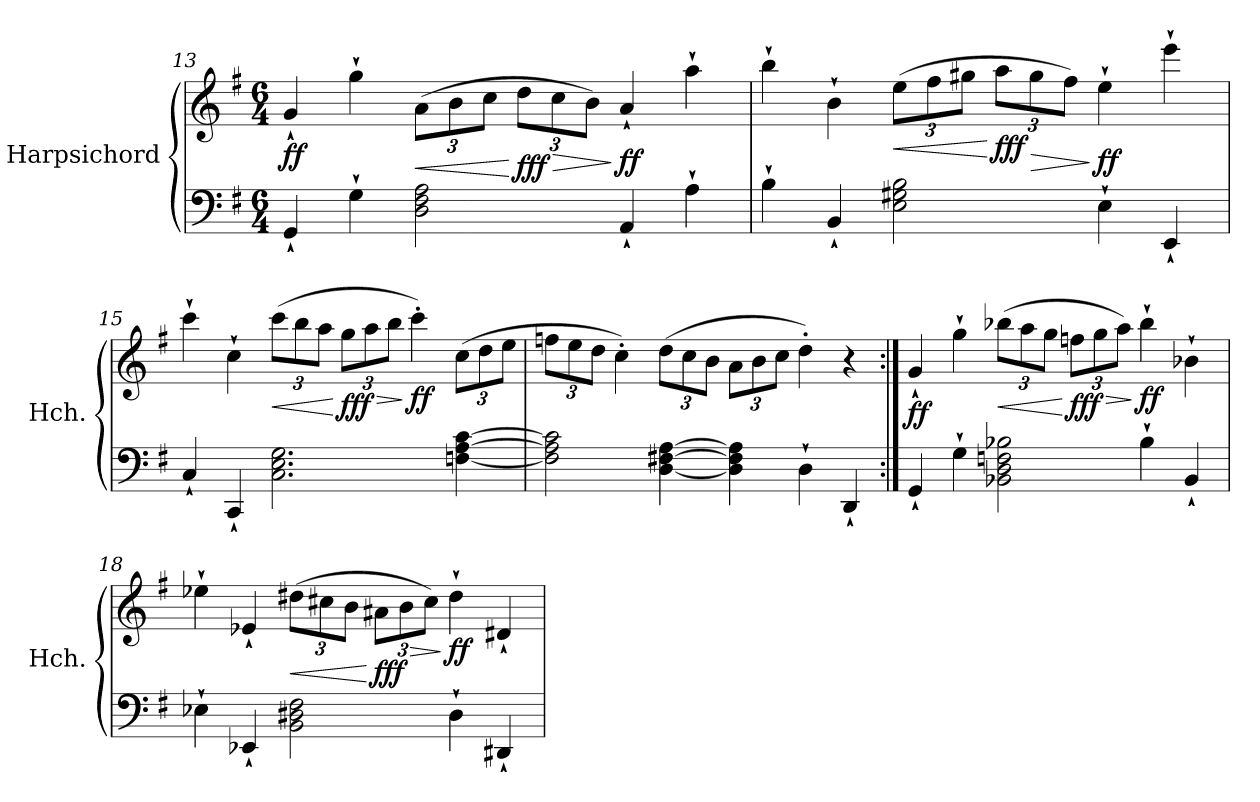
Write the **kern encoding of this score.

**kern	**kern	**dynam
*part1	*part1	*part1
*staff2	*staff1	*staff1/2
*I"Harpsichord	*	*
*I'Hch.	*	*
!!LO:LB:g=z
*clefF4	*clefG2	*
*k[f#]	*k[f#]	*
*M6/4	*M6/4	*
=13	=13	=13
!	!	!LO:DY:b
4GG`/	4g`/	ff
4G`\	4gg`\	.
*	*Xbrackettup	*
!	!	!LO:HP:b
2D\ 2F#\ 2A\	(>12a\L	<
.	12b\	.
.	12cc\J	.
!	!	!LO:HP:n=1:b
!	!	!LO:DY:n=1:b
.	12dd\L	[ > fff
.	12cc\	.
.	12b\J)	.
!	!	!LO:DY:n=2:b
4AA`/	4a`/	] ff
4A`\	4aa`\	.
=14	=14	=14
4B`\	4bb`\	.
4BB`/	4b`\	.
!	!	!LO:HP:b
2E\ 2G#X\ 2B\	(>12ee\L	<
.	12ff#\	.
.	12gg#X\J	.
!	!	!LO:HP:n=1:b
!	!	!LO:DY:n=1:b
.	12aa\L	[ > fff
.	12gg#\	.
.	12ff#\J)	.
!	!	!LO:DY:n=2:b
4E`\	4ee`\	] ff
4EE`/	4eee`\	.
=15	=15	=15
4C`/	4ccc`\	.
4CC`/	4cc`\	.
!	!	!LO:HP:b
2.C\ 2.E\ 2.G\	(>12ccc\L	<
.	12bb\	.
.	12aa\J	.
!	!	!LO:HP:n=1:b
!	!	!LO:DY:n=1:b
.	12gg\L	[ > fff
.	12aa\	.
.	12bb\J	.
!	!	!LO:DY:n=2:b
.	4ccc'\)	] ff
[4Fn\ [4A\ [4c\	(>12cc\L	.
.	12dd\	.
.	12ee\J	.
!!LO:LB:g=z
=16	=16	=16
2F\] 2A\] 2c\]	12ffn\L	.
.	12ee\	.
.	12dd\J	.
.	4cc'\)	.
[4D\ [4F#X\ [4A\	(>12dd\L	.
.	12cc\	.
.	12b\J	.
4D\] 4F#\] 4A\]	12a\L	.
.	12b\	.
.	12cc\J	.
4D`\	4dd'\)	.
4DD`/	4r	.
=17:|!	=17:|!	=17:|!
!	!	!LO:DY:b
4GG`/	4g`/	ff
4G`\	4gg`\	.
!	!	!LO:HP:b
2BB-X\ 2D\ 2Fn\ 2B-X\	(>12bb-X\L	<
.	12aa\	.
.	12gg\J	.
!	!	!LO:HP:n=1:b
!	!	!LO:DY:n=1:b
.	12ffn\L	[ > fff
.	12gg\	.
.	12aa\J)	.
!	!	!LO:DY:n=2:b
4B-`\	4bb-`\	] ff
4BB-`/	4b-X`\	.
=18	=18	=18
4E-X`\	4ee-X`\	.
4EE-X`/	4e-X`/	.
!	!	!LO:HP:b
2BB\ 2D#X\ 2F#\	(>12dd#X\L	<
.	12cc#X\	.
.	12b\J	.
!	!	!LO:HP:n=1:b
!	!	!LO:DY:n=1:b
.	12a#X\L	[ > fff
.	12b\	.
.	12cc#\J)	.
!	!	!LO:DY:n=2:b
4D#`\	4dd#`\	] ff
4DD#X`/	4d#X`/	.
=	=	=
*-	*-	*-
